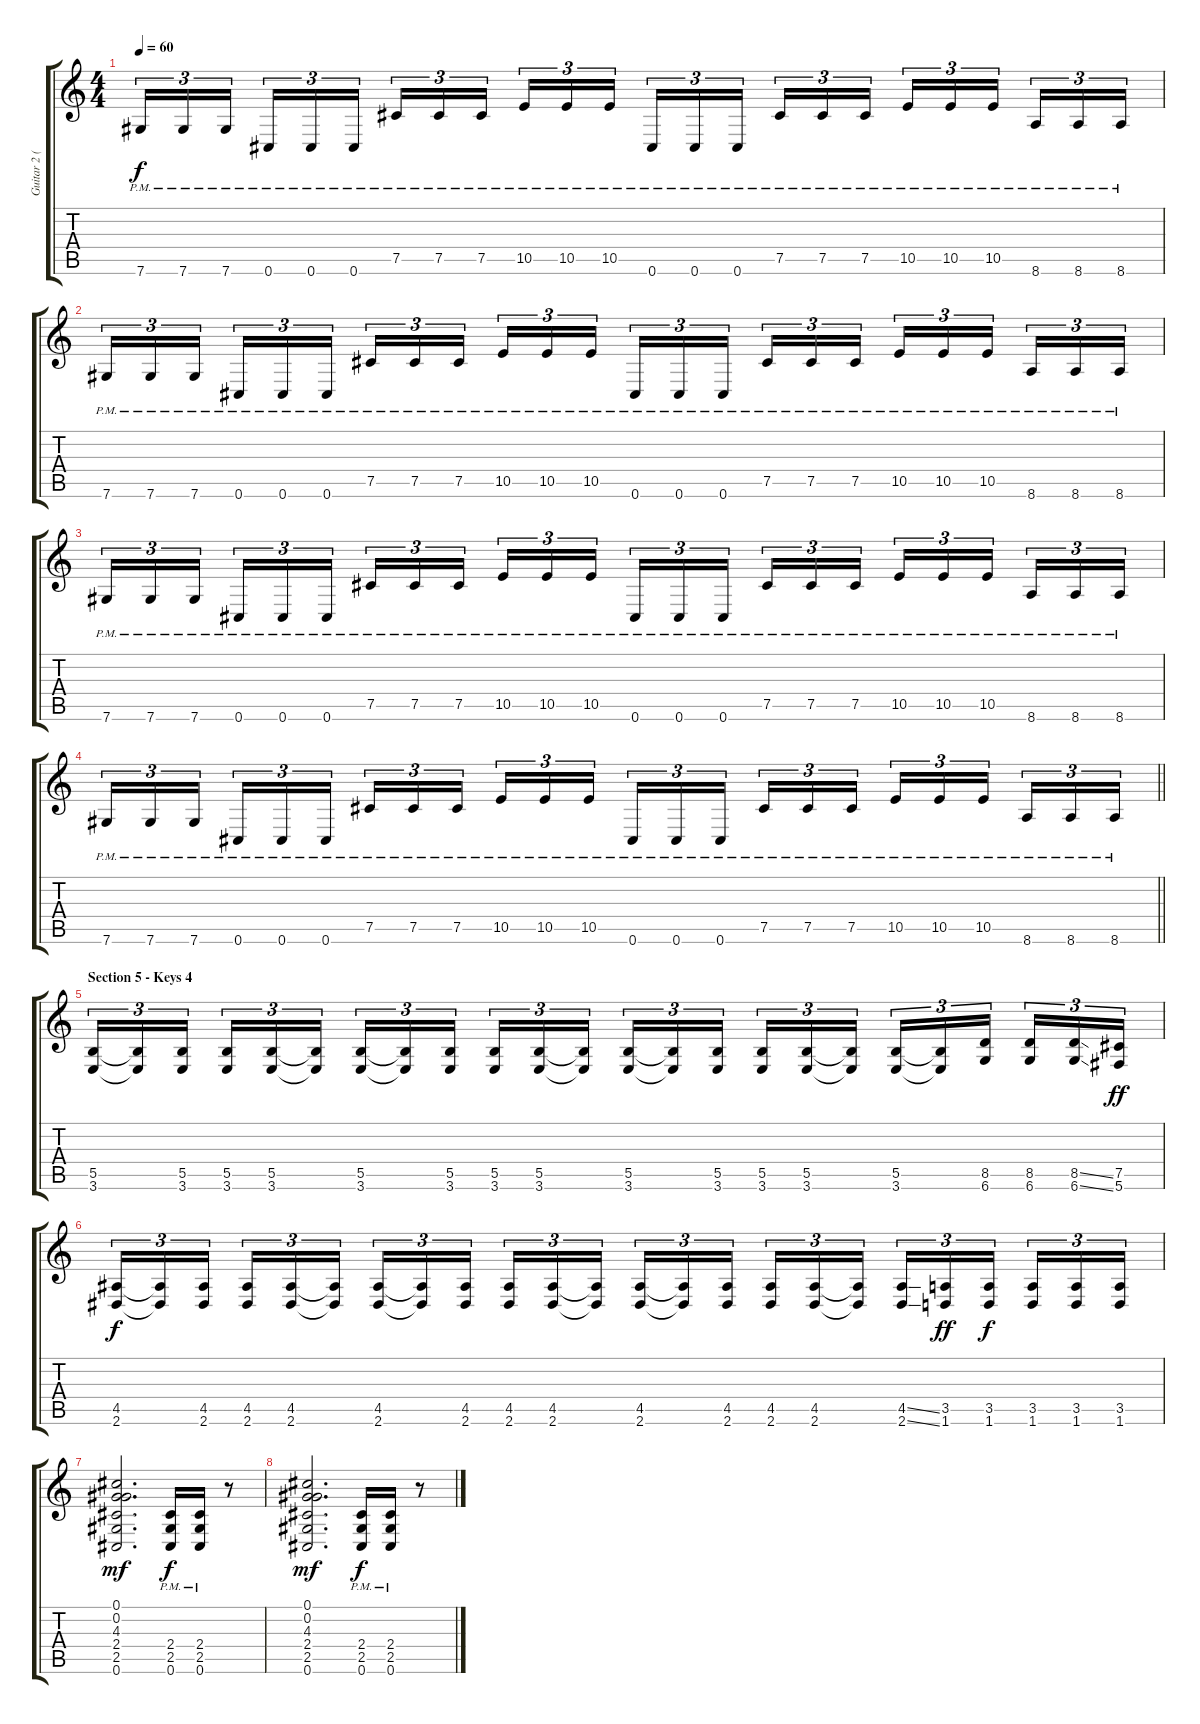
\track ("Guitar 2 (Distortion)" "Guitar 2 (") {instrument distortionguitar}
\staff {score tabs}
\tuning (Db4 Ab3 E3 B2 Gb2 Db2) {hide}
\ts (4 4)
\tempo 60
\clef g2
\ks c
7.6{pm}.16{tu (3 2) dy f} 7.6{pm}.16{tu (3 2)} 7.6{pm}.16{tu (3 2) beam splitsecondary} 0.6{pm}.16{tu (3 2)} 0.6{pm}.16{tu (3 2)} 0.6{pm}.16{tu (3 2)} 7.5{pm}.16{tu (3 2)} 7.5{pm}.16{tu (3 2)} 7.5{pm}.16{tu (3 2) beam splitsecondary} 10.5{pm}.16{tu (3 2)} 10.5{pm}.16{tu (3 2)} 10.5{pm}.16{tu (3 2)} 0.6{pm}.16{tu (3 2)} 0.6{pm}.16{tu (3 2)} 0.6{pm}.16{tu (3 2) beam splitsecondary} 7.5{pm}.16{tu (3 2)} 7.5{pm}.16{tu (3 2)} 7.5{pm}.16{tu (3 2)} 10.5{pm}.16{tu (3 2)} 10.5{pm}.16{tu (3 2)} 10.5{pm}.16{tu (3 2) beam splitsecondary} 8.6{pm}.16{tu (3 2)} 8.6{pm}.16{tu (3 2)} 8.6{pm}.16{tu (3 2)} |
7.6{pm}.16{tu (3 2)} 7.6{pm}.16{tu (3 2)} 7.6{pm}.16{tu (3 2) beam splitsecondary} 0.6{pm}.16{tu (3 2)} 0.6{pm}.16{tu (3 2)} 0.6{pm}.16{tu (3 2)} 7.5{pm}.16{tu (3 2)} 7.5{pm}.16{tu (3 2)} 7.5{pm}.16{tu (3 2) beam splitsecondary} 10.5{pm}.16{tu (3 2)} 10.5{pm}.16{tu (3 2)} 10.5{pm}.16{tu (3 2)} 0.6{pm}.16{tu (3 2)} 0.6{pm}.16{tu (3 2)} 0.6{pm}.16{tu (3 2) beam splitsecondary} 7.5{pm}.16{tu (3 2)} 7.5{pm}.16{tu (3 2)} 7.5{pm}.16{tu (3 2)} 10.5{pm}.16{tu (3 2)} 10.5{pm}.16{tu (3 2)} 10.5{pm}.16{tu (3 2) beam splitsecondary} 8.6{pm}.16{tu (3 2)} 8.6{pm}.16{tu (3 2)} 8.6{pm}.16{tu (3 2)} |
7.6{pm}.16{tu (3 2)} 7.6{pm}.16{tu (3 2)} 7.6{pm}.16{tu (3 2) beam splitsecondary} 0.6{pm}.16{tu (3 2)} 0.6{pm}.16{tu (3 2)} 0.6{pm}.16{tu (3 2)} 7.5{pm}.16{tu (3 2)} 7.5{pm}.16{tu (3 2)} 7.5{pm}.16{tu (3 2) beam splitsecondary} 10.5{pm}.16{tu (3 2)} 10.5{pm}.16{tu (3 2)} 10.5{pm}.16{tu (3 2)} 0.6{pm}.16{tu (3 2)} 0.6{pm}.16{tu (3 2)} 0.6{pm}.16{tu (3 2) beam splitsecondary} 7.5{pm}.16{tu (3 2)} 7.5{pm}.16{tu (3 2)} 7.5{pm}.16{tu (3 2)} 10.5{pm}.16{tu (3 2)} 10.5{pm}.16{tu (3 2)} 10.5{pm}.16{tu (3 2) beam splitsecondary} 8.6{pm}.16{tu (3 2)} 8.6{pm}.16{tu (3 2)} 8.6{pm}.16{tu (3 2)} |
\barLineRight lightlight
7.6{pm}.16{tu (3 2)} 7.6{pm}.16{tu (3 2)} 7.6{pm}.16{tu (3 2) beam splitsecondary} 0.6{pm}.16{tu (3 2)} 0.6{pm}.16{tu (3 2)} 0.6{pm}.16{tu (3 2)} 7.5{pm}.16{tu (3 2)} 7.5{pm}.16{tu (3 2)} 7.5{pm}.16{tu (3 2) beam splitsecondary} 10.5{pm}.16{tu (3 2)} 10.5{pm}.16{tu (3 2)} 10.5{pm}.16{tu (3 2)} 0.6{pm}.16{tu (3 2)} 0.6{pm}.16{tu (3 2)} 0.6{pm}.16{tu (3 2) beam splitsecondary} 7.5{pm}.16{tu (3 2)} 7.5{pm}.16{tu (3 2)} 7.5{pm}.16{tu (3 2)} 10.5{pm}.16{tu (3 2)} 10.5{pm}.16{tu (3 2)} 10.5{pm}.16{tu (3 2) beam splitsecondary} 8.6{pm}.16{tu (3 2)} 8.6{pm}.16{tu (3 2)} 8.6{pm}.16{tu (3 2)} |
\section ("" "Section 5 - Keys 4")
(5.5 3.6).16{tu (3 2)} (5.5{t} 3.6{t}).16{tu (3 2)} (5.5 3.6).16{tu (3 2) beam splitsecondary} (5.5 3.6).16{tu (3 2)} (5.5 3.6).16{tu (3 2)} (5.5{t} 3.6{t}).16{tu (3 2)} (5.5 3.6).16{tu (3 2)} (5.5{t} 3.6{t}).16{tu (3 2)} (5.5 3.6).16{tu (3 2) beam splitsecondary} (5.5 3.6).16{tu (3 2)} (5.5 3.6).16{tu (3 2)} (5.5{t} 3.6{t}).16{tu (3 2)} (5.5 3.6).16{tu (3 2)} (5.5{t} 3.6{t}).16{tu (3 2)} (5.5 3.6).16{tu (3 2) beam splitsecondary} (5.5 3.6).16{tu (3 2)} (5.5 3.6).16{tu (3 2)} (5.5{t} 3.6{t}).16{tu (3 2)} (5.5 3.6).16{tu (3 2)} (5.5{t} 3.6{t}).16{tu (3 2)} (8.5 6.6).16{tu (3 2) beam splitsecondary} (8.5 6.6).16{tu (3 2)} (8.5{ss} 6.6{ss}).16{tu (3 2)} (7.5 5.6).16{tu (3 2) dy ff} |
(4.5 2.6).16{tu (3 2) dy f} (4.5{t} 2.6{t}).16{tu (3 2)} (4.5 2.6).16{tu (3 2) beam splitsecondary} (4.5 2.6).16{tu (3 2)} (4.5 2.6).16{tu (3 2)} (4.5{t} 2.6{t}).16{tu (3 2)} (4.5 2.6).16{tu (3 2)} (4.5{t} 2.6{t}).16{tu (3 2)} (4.5 2.6).16{tu (3 2) beam splitsecondary} (4.5 2.6).16{tu (3 2)} (4.5 2.6).16{tu (3 2)} (4.5{t} 2.6{t}).16{tu (3 2)} (4.5 2.6).16{tu (3 2)} (4.5{t} 2.6{t}).16{tu (3 2)} (4.5 2.6).16{tu (3 2) beam splitsecondary} (4.5 2.6).16{tu (3 2)} (4.5 2.6).16{tu (3 2)} (4.5{t} 2.6{t}).16{tu (3 2)} (4.5{ss} 2.6{ss}).16{tu (3 2)} (3.5 1.6).16{tu (3 2) dy ff} (3.5 1.6).16{tu (3 2) dy f beam splitsecondary} (3.5 1.6).16{tu (3 2)} (3.5 1.6).16{tu (3 2)} (3.5 1.6).16{tu (3 2)} |
(0.1 0.2 4.3 2.4 2.5 0.6).2{d dy mf} (2.4{pm} 2.5{pm} 0.6{pm}).16{dy f} (2.4{pm} 2.5{pm} 0.6{pm}).16 r.8 |
(0.1 0.2 4.3 2.4 2.5 0.6).2{d dy mf} (2.4{pm} 2.5{pm} 0.6{pm}).16{dy f} (2.4{pm} 2.5{pm} 0.6{pm}).16 r.8
